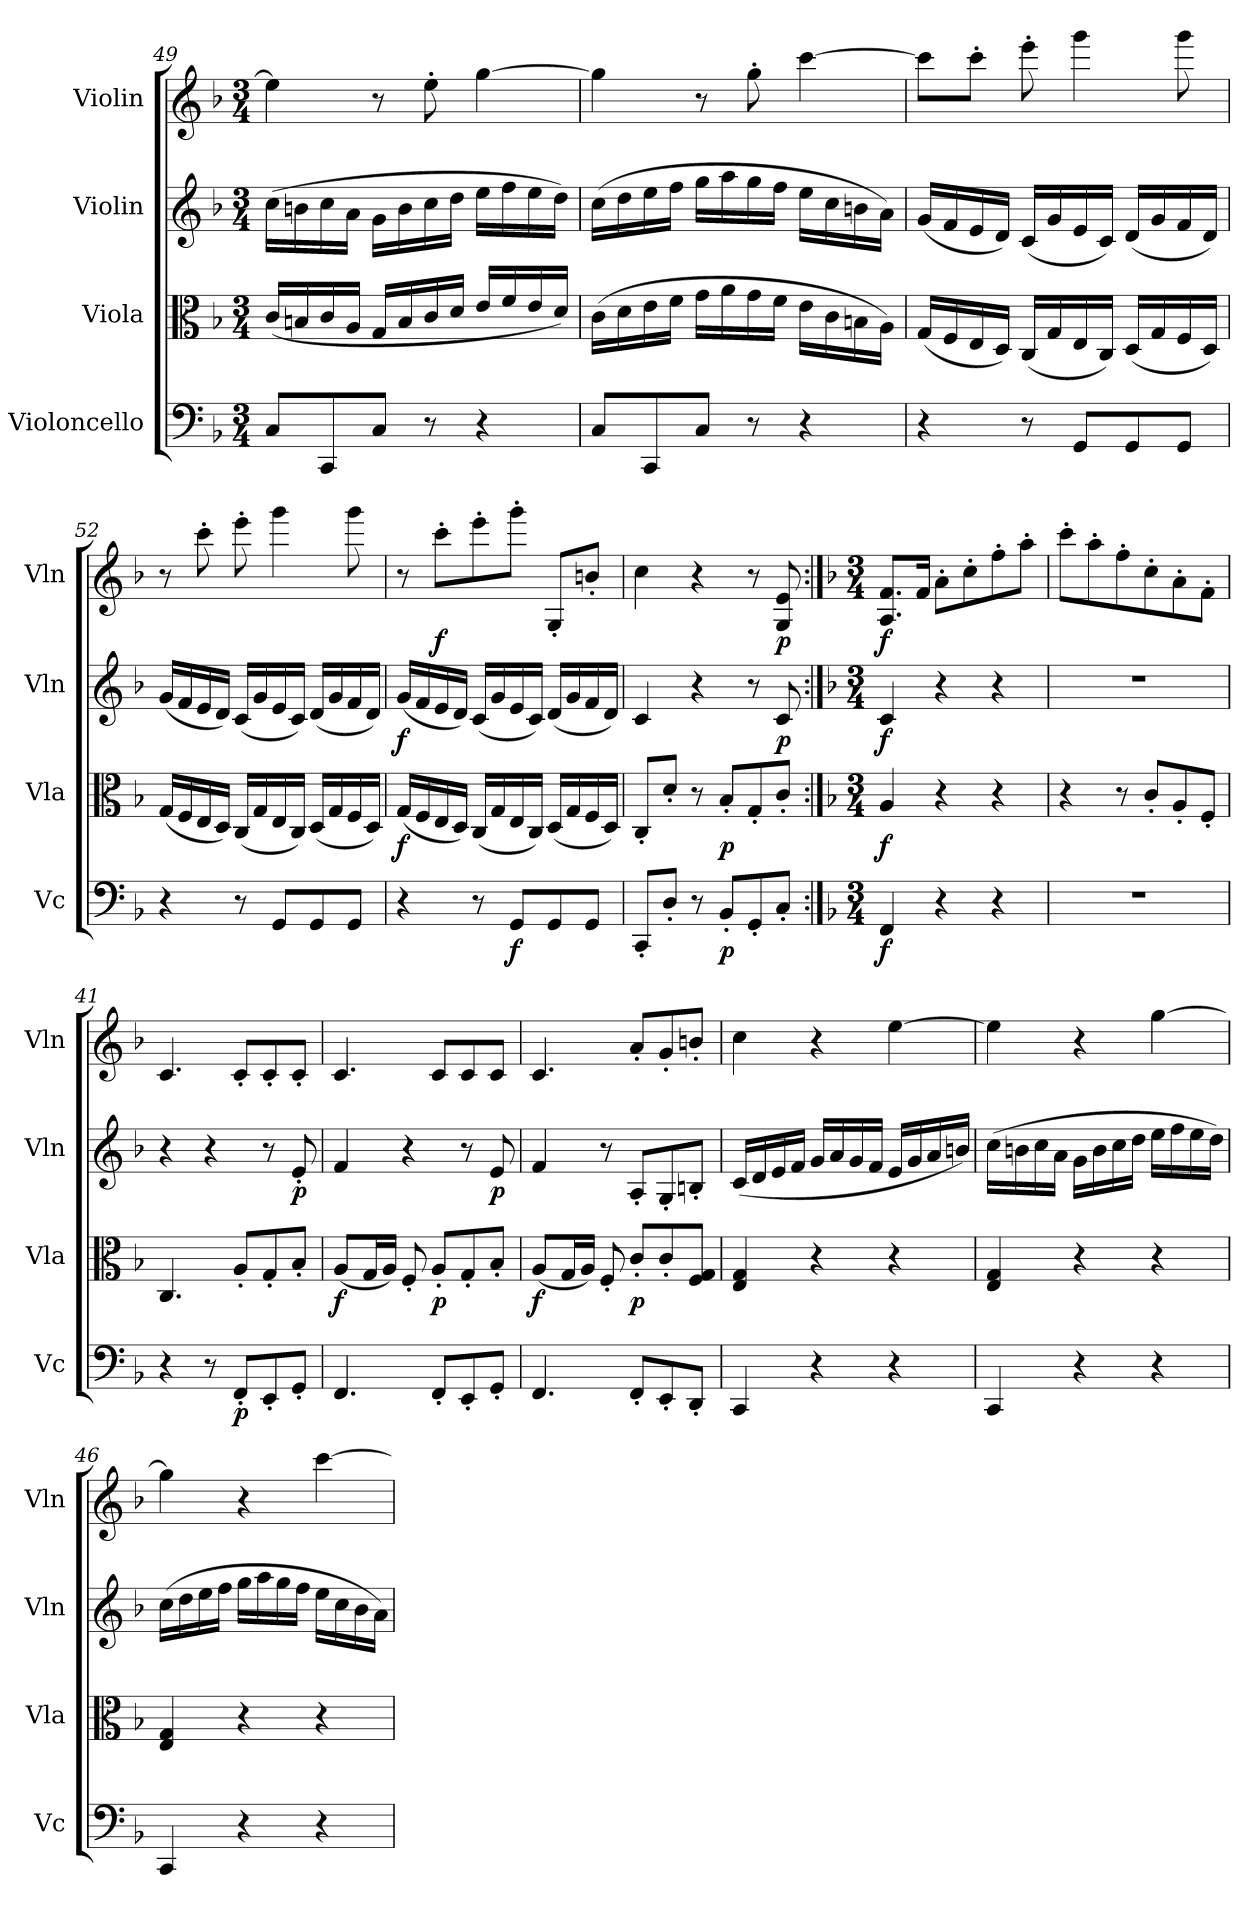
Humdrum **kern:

**kern	**dynam	**kern	**dynam	**kern	**dynam	**kern	**dynam
*part4	*part4	*part3	*part3	*part2	*part2	*part1	*part1
*staff4	*staff4	*staff3	*staff3	*staff2	*staff2	*staff1	*staff1
*I"Violoncello	*	*I"Viola	*	*I"Violin	*	*I"Violin	*
*I'Vc	*	*I'Vla	*	*I'Vln	*	*I'Vln	*
*clefF4	*	*clefC3	*	*clefG2	*	*clefG2	*
*k[b-]	*	*k[b-]	*	*k[b-]	*	*k[b-]	*
*M3/4	*	*M3/4	*	*M3/4	*	*M3/4	*
=49	=49	=49	=49	=49	=49	=49	=49
8C/L	.	(16c/LL	.	(16cc\LL	.	4ee\]	.
.	.	16Bn/	.	16bn\	.	.	.
8CC/	.	16c/	.	16cc\	.	.	.
.	.	16A/JJ	.	16a\JJ	.	.	.
8C/J	.	16G/LL	.	16g\LL	.	8r	.
.	.	16B/	.	16b\	.	.	.
8r	.	16c/	.	16cc\	.	8ee'\	.
.	.	16d/JJ	.	16dd\JJ	.	.	.
4r	.	16e/LL	.	16ee\LL	.	[4gg\	.
.	.	16f/	.	16ff\	.	.	.
.	.	16e/	.	16ee\	.	.	.
.	.	16d/JJ)	.	16dd\JJ)	.	.	.
=50	=50	=50	=50	=50	=50	=50	=50
8C/L	.	(16c\LL	.	(16cc\LL	.	4gg\]	.
.	.	16d\	.	16dd\	.	.	.
8CC/	.	16e\	.	16ee\	.	.	.
.	.	16f\JJ	.	16ff\JJ	.	.	.
8C/J	.	16g\LL	.	16gg\LL	.	8r	.
.	.	16a\	.	16aa\	.	.	.
8r	.	16g\	.	16gg\	.	8gg'\	.
.	.	16f\JJ	.	16ff\JJ	.	.	.
4r	.	16e\LL	.	16ee\LL	.	[4ccc\	.
.	.	16c\	.	16cc\	.	.	.
.	.	16Bn\	.	16bn\	.	.	.
.	.	16A\JJ)	.	16a\JJ)	.	.	.
=51	=51	=51	=51	=51	=51	=51	=51
4r	.	(16G/LL	.	(16g/LL	.	8ccc\L]	.
.	.	16F/	.	16f/	.	.	.
.	.	16E/	.	16e/	.	8ccc'\J	.
.	.	16D/JJ)	.	16d/JJ)	.	.	.
8r	.	(16C/LL	.	(16c/LL	.	8eee'\	.
.	.	16G/	.	16g/	.	.	.
8GG/L	.	16E/	.	16e/	.	4ggg\	.
.	.	16C/JJ)	.	16c/JJ)	.	.	.
8GG/	.	(16D/LL	.	(16d/LL	.	.	.
.	.	16G/	.	16g/	.	.	.
8GG/J	.	16F/	.	16f/	.	8ggg\	.
.	.	16D/JJ)	.	16d/JJ)	.	.	.
=52	=52	=52	=52	=52	=52	=52	=52
4r	.	(16G/LL	.	(16g/LL	.	8r	.
.	.	16F/	.	16f/	.	.	.
.	.	16E/	.	16e/	.	8ccc'\	.
.	.	16D/JJ)	.	16d/JJ)	.	.	.
8r	.	(16C/LL	.	(16c/LL	.	8eee'\	.
.	.	16G/	.	16g/	.	.	.
8GG/L	.	16E/	.	16e/	.	4ggg\	.
.	.	16C/JJ)	.	16c/JJ)	.	.	.
8GG/	.	(16D/LL	.	(16d/LL	.	.	.
.	.	16G/	.	16g/	.	.	.
8GG/J	.	16F/	.	16f/	.	8ggg\	.
.	.	16D/JJ)	.	16d/JJ)	.	.	.
=53	=53	=53	=53	=53	=53	=53	=53
4r	.	(16G/LL	f	(16g/LL	f	8r	.
.	.	16F/	.	16f/	.	.	.
.	.	16E/	.	16e/	.	8ccc'\L	f
.	.	16D/JJ)	.	16d/JJ)	.	.	.
8r	.	(16C/LL	.	(16c/LL	.	8eee'\	.
.	.	16G/	.	16g/	.	.	.
8GG/L	f	16E/	.	16e/	.	8ggg'\J	.
.	.	16C/JJ)	.	16c/JJ)	.	.	.
8GG/	.	(16D/LL	.	(16d/LL	.	8G'/L	.
.	.	16G/	.	16g/	.	.	.
8GG/J	.	16F/	.	16f/	.	8bn'/J	.
.	.	16D/JJ)	.	16d/JJ)	.	.	.
=54	=54	=54	=54	=54	=54	=54	=54
8CC'/L	.	8C'/L	.	4c/	.	4cc\	.
8D'/J	.	8d'/J	.	.	.	.	.
8r	.	8r	.	4r	.	4r	.
8BB-'/L	p	8B-'/L	p	.	.	.	.
8GG'/	.	8G'/	.	8r	.	8r	.
8C'/J	.	8c'/J	.	8c/	p	8G/ 8e/	p
=55:|!	=55:|!	=55:|!	=55:|!	=55:|!	=55:|!	=55:|!	=55:|!
*k[b-]	*	*k[b-]	*	*k[b-]	*	*k[b-]	*
*M3/4	*	*M3/4	*	*M3/4	*	*M3/4	*
4FF/	f	4A/	f	4c/	f	8.A/ 8.f/L	f
.	.	.	.	.	.	16f/Jk	.
4r	.	4r	.	4r	.	8a'\L	.
.	.	.	.	.	.	8cc'\	.
4r	.	4r	.	4r	.	8ff'\	.
.	.	.	.	.	.	8aa'\J	.
=40	=40	=40	=40	=40	=40	=40	=40
2.r	.	4r	.	2.r	.	8ccc'\L	.
.	.	.	.	.	.	8aa'\	.
.	.	8r	.	.	.	8ff'\	.
.	.	8c'/L	.	.	.	8cc'\	.
.	.	8A'/	.	.	.	8a'\	.
.	.	8F'/J	.	.	.	8f'\J	.
=41	=41	=41	=41	=41	=41	=41	=41
4r	.	4.C/	.	4r	.	4.c/	.
8r	.	.	.	4r	.	.	.
8FF'/L	p	8A'/L	.	.	.	8c'/L	.
8EE'/	.	8G'/	.	8r	.	8c'/	.
8GG'/J	.	8B-'/J	.	8e'/	p	8c'/J	.
=42	=42	=42	=42	=42	=42	=42	=42
4.FF/	.	(8A/L	f	4f/	.	4.c/	.
.	.	16G/L	.	.	.	.	.
.	.	16A/JJ)	.	.	.	.	.
.	.	8F'/	.	4r	.	.	.
8FF'/L	.	8A'/L	p	.	.	8c/L	.
8EE'/	.	8G'/	.	8r	.	8c/	.
8GG'/J	.	8B-'/J	.	8e/	p	8c/J	.
=43	=43	=43	=43	=43	=43	=43	=43
4.FF/	.	(8A/L	f	4f/	.	4.c/	.
.	.	16G/L	.	.	.	.	.
.	.	16A/JJ)	.	.	.	.	.
.	.	8F'/	.	8r	.	.	.
8FF'/L	.	8c'/L	p	8A'/L	.	8a'/L	.
8EE'/	.	8c'/	.	8G'/	.	8g'/	.
8DD'/J	.	8F/ 8G/J	.	8Bn'/J	.	8bn'/J	.
=44	=44	=44	=44	=44	=44	=44	=44
4CC/	.	4E/ 4G/	.	(16c/LL	.	4cc\	.
.	.	.	.	16d/	.	.	.
.	.	.	.	16e/	.	.	.
.	.	.	.	16f/JJ	.	.	.
4r	.	4r	.	16g/LL	.	4r	.
.	.	.	.	16a/	.	.	.
.	.	.	.	16g/	.	.	.
.	.	.	.	16f/JJ	.	.	.
4r	.	4r	.	16e/LL	.	[4ee\	.
.	.	.	.	16g/	.	.	.
.	.	.	.	16a/	.	.	.
.	.	.	.	16bn/JJ)	.	.	.
=45	=45	=45	=45	=45	=45	=45	=45
4CC/	.	4E/ 4G/	.	(16cc\LL	.	4ee\]	.
.	.	.	.	16bn\	.	.	.
.	.	.	.	16cc\	.	.	.
.	.	.	.	16a\JJ	.	.	.
4r	.	4r	.	16g\LL	.	4r	.
.	.	.	.	16b\	.	.	.
.	.	.	.	16cc\	.	.	.
.	.	.	.	16dd\JJ	.	.	.
4r	.	4r	.	16ee\LL	.	[4gg\	.
.	.	.	.	16ff\	.	.	.
.	.	.	.	16ee\	.	.	.
.	.	.	.	16dd\JJ)	.	.	.
=46	=46	=46	=46	=46	=46	=46	=46
4CC/	.	4E/ 4G/	.	(16cc\LL	.	4gg\]	.
.	.	.	.	16dd\	.	.	.
.	.	.	.	16ee\	.	.	.
.	.	.	.	16ff\JJ	.	.	.
4r	.	4r	.	16gg\LL	.	4r	.
.	.	.	.	16aa\	.	.	.
.	.	.	.	16gg\	.	.	.
.	.	.	.	16ff\JJ	.	.	.
4r	.	4r	.	16ee\LL	.	[4ccc\	.
.	.	.	.	16cc\	.	.	.
.	.	.	.	16b-\	.	.	.
.	.	.	.	16a\JJ)	.	.	.
=	=	=	=	=	=	=	=
*-	*-	*-	*-	*-	*-	*-	*-
